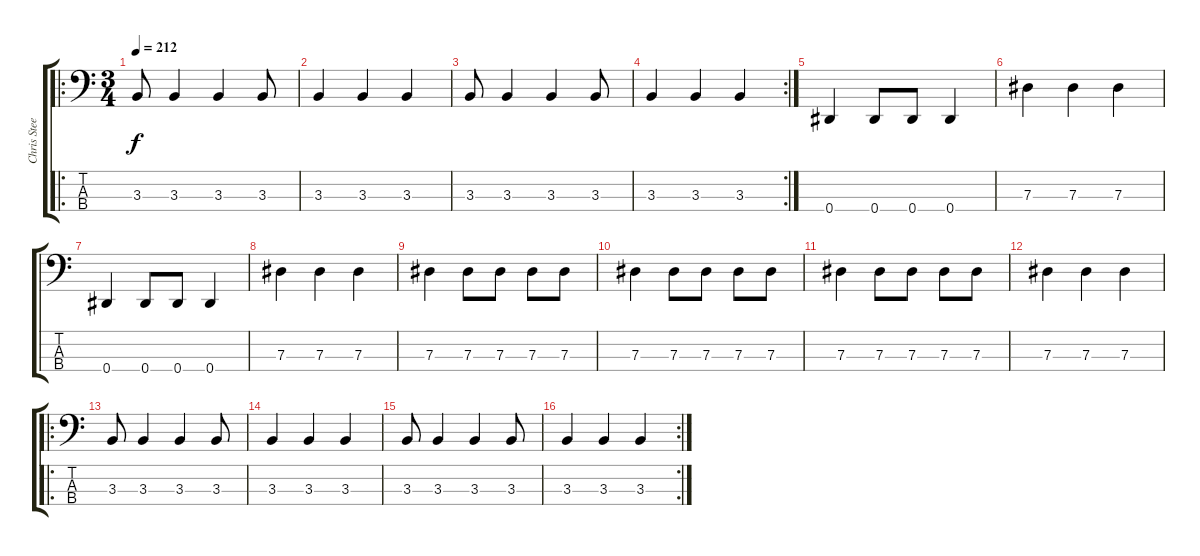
\track ("Chris Steele" "Chris Stee") {instrument electricbasspick}
\staff {score tabs}
\tuning (Gb2 Db2 Ab1 Eb1) {hide}
\ro
\ts (3 4)
\tempo 212
\clef f4
\ks c
3.3.8{dy f} 3.3.4 3.3.4 3.3.8 |
3.3.4 3.3.4 3.3.4 |
3.3.8 3.3.4 3.3.4 3.3.8 |
\rc 2
3.3.4 3.3.4 3.3.4 |
0.4.4 0.4.8 0.4.8 0.4.4 |
7.3.4 7.3.4 7.3.4 |
0.4.4 0.4.8 0.4.8 0.4.4 |
7.3.4 7.3.4 7.3.4 |
7.3.4 7.3.8 7.3.8 7.3.8 7.3.8 |
7.3.4 7.3.8 7.3.8 7.3.8 7.3.8 |
7.3.4 7.3.8 7.3.8 7.3.8 7.3.8 |
7.3.4 7.3.4 7.3.4 |
\ro
3.3.8 3.3.4 3.3.4 3.3.8 |
3.3.4 3.3.4 3.3.4 |
3.3.8 3.3.4 3.3.4 3.3.8 |
\rc 2
3.3.4 3.3.4 3.3.4
